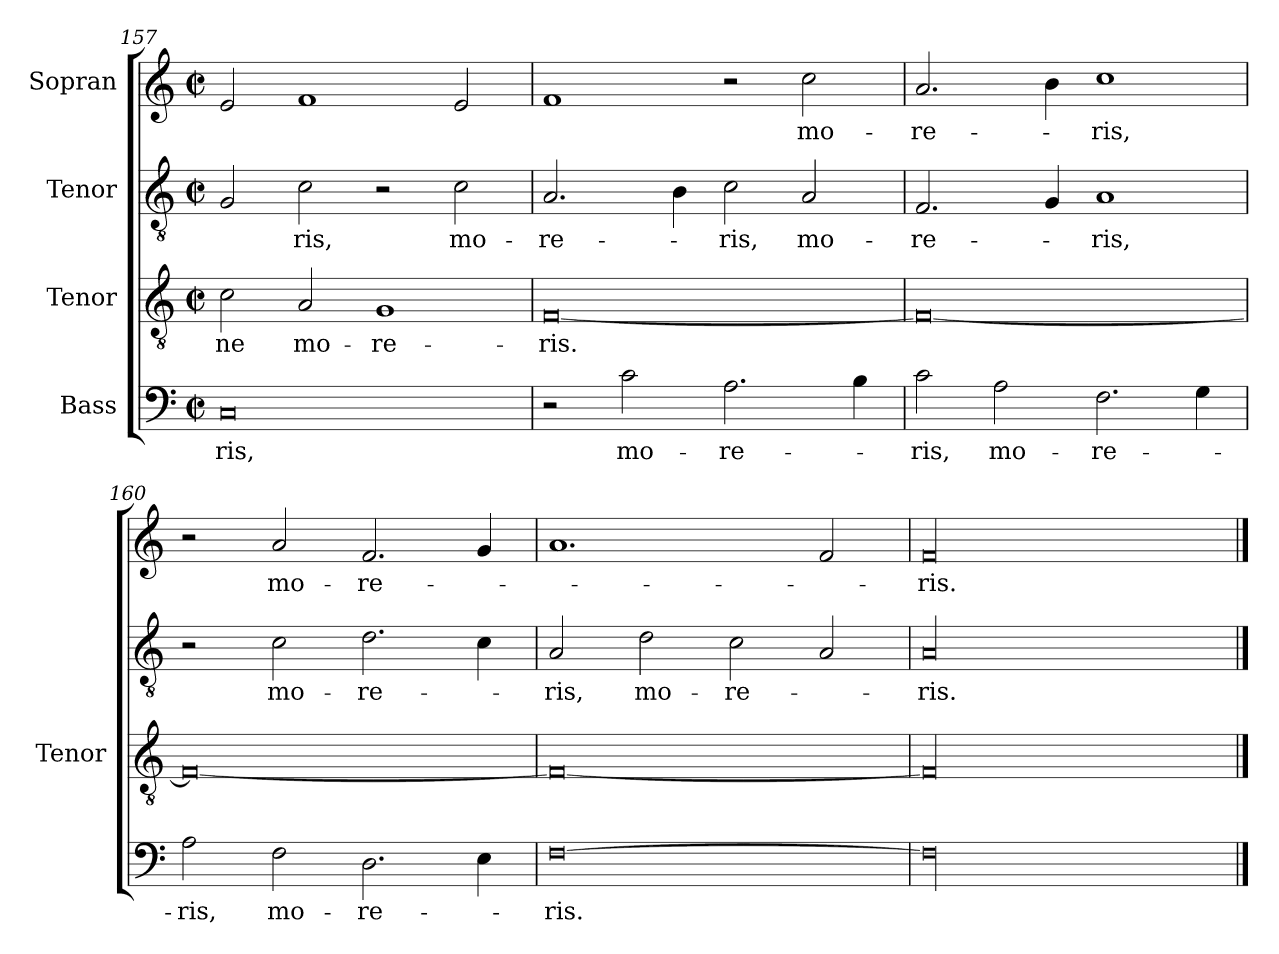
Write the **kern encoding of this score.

**kern	**text	**kern	**text	**kern	**text	**kern	**text
*part4	*part4	*part3	*part3	*part2	*part2	*part1	*part1
*staff4	*staff4	*staff3	*staff3	*staff2	*staff2	*staff1	*staff1
*I"Bass	*	*I"Tenor	*	*I"Tenor	*	*I"Sopran	*
*	*	*I'Tenor	*	*	*	*	*
*clefF4	*	*clefGv2	*	*clefGv2	*	*clefG2	*
*	*	*ITrd7c12	*	*ITrd7c12	*	*	*
*k[]	*	*k[]	*	*k[]	*	*k[]	*
*M2/2	*	*M2/2	*	*M2/2	*	*M2/2	*
*met(c|)	*	*met(c|)	*	*met(c|)	*	*met(c|)	*
=157	=157	=157	=157	=157	=157	=157	=157
!	!LO:LY:b:color=#000000	!	!	!	!	!	!
!	!	!	!LO:LY:b:color=#000000	!	!	!	!
0Ci	-ris,	2Ci\	ne	2GGi/	.	2ei/	.
!	!	!	!LO:LY:b:color=#000000	!	!	!	!
!	!	!	!	!	!LO:LY:b:color=#000000	!	!
.	.	2AAi/	mo-	2Ci\	-ris,	1fi	.
!	!	!	!LO:LY:b:color=#000000	!	!	!	!
.	.	1GGi	-re-	2r	.	.	.
!	!	!	!	!	!LO:LY:b:color=#000000	!	!
.	.	.	.	2Ci\	mo-	2ei/	.
=158	=158	=158	=158	=158	=158	=158	=158
!	!	!	!LO:LY:b:color=#000000	!	!	!	!
!	!	!	!	!	!LO:LY:b:color=#000000	!	!
2r	.	[<0FFi	-ris.	2.AAi/	-re-	1fi	.
!	!LO:LY:b:color=#000000	!	!	!	!	!	!
2ci\	mo-	.	.	.	.	.	.
.	.	.	.	4BBi\	.	.	.
!	!LO:LY:b:color=#000000	!	!	!	!	!	!
!	!	!	!	!	!LO:LY:b:color=#000000	!	!
2.Ai\	-re-	.	.	2Ci\	-ris,	2r	.
!	!	!	!	!	!LO:LY:b:color=#000000	!	!
!	!	!	!	!	!	!	!LO:LY:b:color=#000000
.	.	.	.	2AAi/	mo-	2cci\	mo-
4Bi\	.	.	.	.	.	.	.
=159	=159	=159	=159	=159	=159	=159	=159
!	!LO:LY:b:color=#000000	!	!	!	!	!	!
!	!	!	!	!	!LO:LY:b:color=#000000	!	!
!	!	!	!	!	!	!	!LO:LY:b:color=#000000
2ci\	-ris,	0FFi_<	.	2.FFi/	-re-	2.ai/	-re-
!	!LO:LY:b:color=#000000	!	!	!	!	!	!
2Ai\	mo-	.	.	.	.	.	.
.	.	.	.	4GGi/	.	4bi\	.
!	!LO:LY:b:color=#000000	!	!	!	!	!	!
!	!	!	!	!	!LO:LY:b:color=#000000	!	!
!	!	!	!	!	!	!	!LO:LY:b:color=#000000
2.Fi\	-re-	.	.	1AAi	-ris,	1cci	-ris,
4Gi\	.	.	.	.	.	.	.
=160	=160	=160	=160	=160	=160	=160	=160
!	!LO:LY:b:color=#000000	!	!	!	!	!	!
2Ai\	-ris,	0FFi_<	.	2r	.	2r	.
!	!LO:LY:b:color=#000000	!	!	!	!	!	!
!	!	!	!	!	!LO:LY:b:color=#000000	!	!
!	!	!	!	!	!	!	!LO:LY:b:color=#000000
2Fi\	mo-	.	.	2Ci\	mo-	2ai/	mo-
!	!LO:LY:b:color=#000000	!	!	!	!	!	!
!	!	!	!	!	!LO:LY:b:color=#000000	!	!
!	!	!	!	!	!	!	!LO:LY:b:color=#000000
2.Di\	-re-	.	.	2.Di\	-re-	2.fi/	-re-
4Ei\	.	.	.	4Ci\	.	4gi/	.
=161	=161	=161	=161	=161	=161	=161	=161
!	!LO:LY:b:color=#000000	!	!	!	!	!	!
!	!	!	!	!	!LO:LY:b:color=#000000	!	!
[>0Fi	-ris.	0FFi_<	.	2AAi/	-ris,	1.ai	.
!	!	!	!	!	!LO:LY:b:color=#000000	!	!
.	.	.	.	2Di\	mo-	.	.
!	!	!	!	!	!LO:LY:b:color=#000000	!	!
.	.	.	.	2Ci\	-re-	.	.
.	.	.	.	2AAi/	.	2fi/	.
=162	=162	=162	=162	=162	=162	=162	=162
!	!	!	!	!	!LO:LY:b:color=#000000	!	!
!	!	!	!	!	!	!	!LO:LY:b:color=#000000
00Fi]	.	00FFi]	.	00AAi	-ris.	00fi	-ris.
==	==	==	==	==	==	==	==
*-	*-	*-	*-	*-	*-	*-	*-
